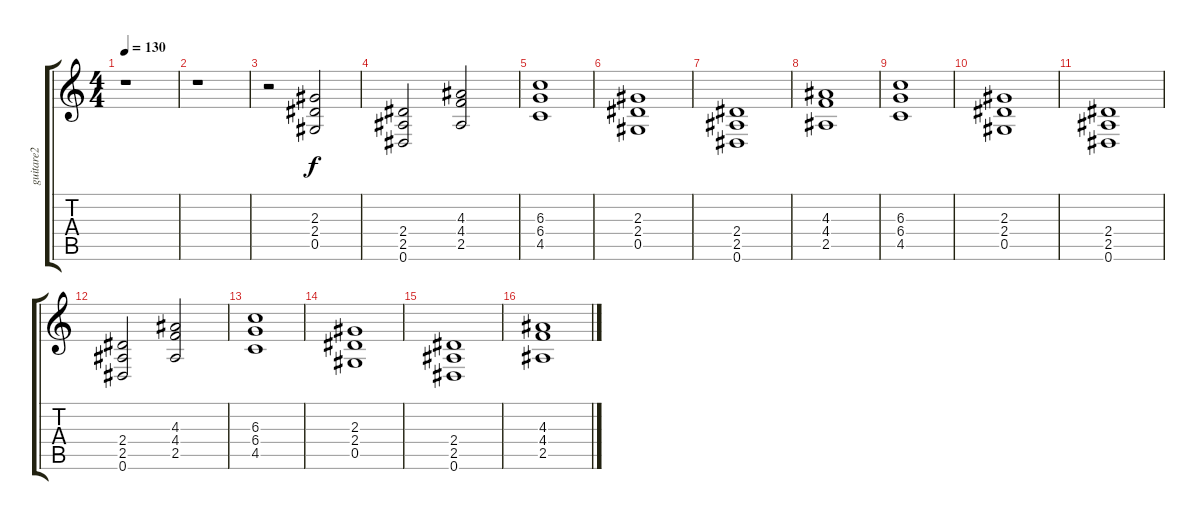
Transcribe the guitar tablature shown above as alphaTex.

\track ("guitare2" "guitare2") {instrument overdrivenguitar}
\staff {score tabs}
\tuning (Eb4 Bb3 Gb3 Db3 Ab2 Eb2) {hide}
\ts (4 4)
\tempo 130
\clef g2
\ks c
r.1{dy f} |
r.1 |
r.2 (2.3 2.4 0.5).2 |
(2.4 2.5 0.6).2 (4.3 4.4 2.5).2 |
(6.3 6.4 4.5).1 |
(2.3 2.4 0.5).1 |
(2.4 2.5 0.6).1 |
(4.3 4.4 2.5).1 |
(6.3 6.4 4.5).1 |
(2.3 2.4 0.5).1 |
(2.4 2.5 0.6).1 |
(2.4 2.5 0.6).2 (4.3 4.4 2.5).2 |
(6.3 6.4 4.5).1 |
(2.3 2.4 0.5).1 |
(2.4 2.5 0.6).1 |
(4.3 4.4 2.5).1
